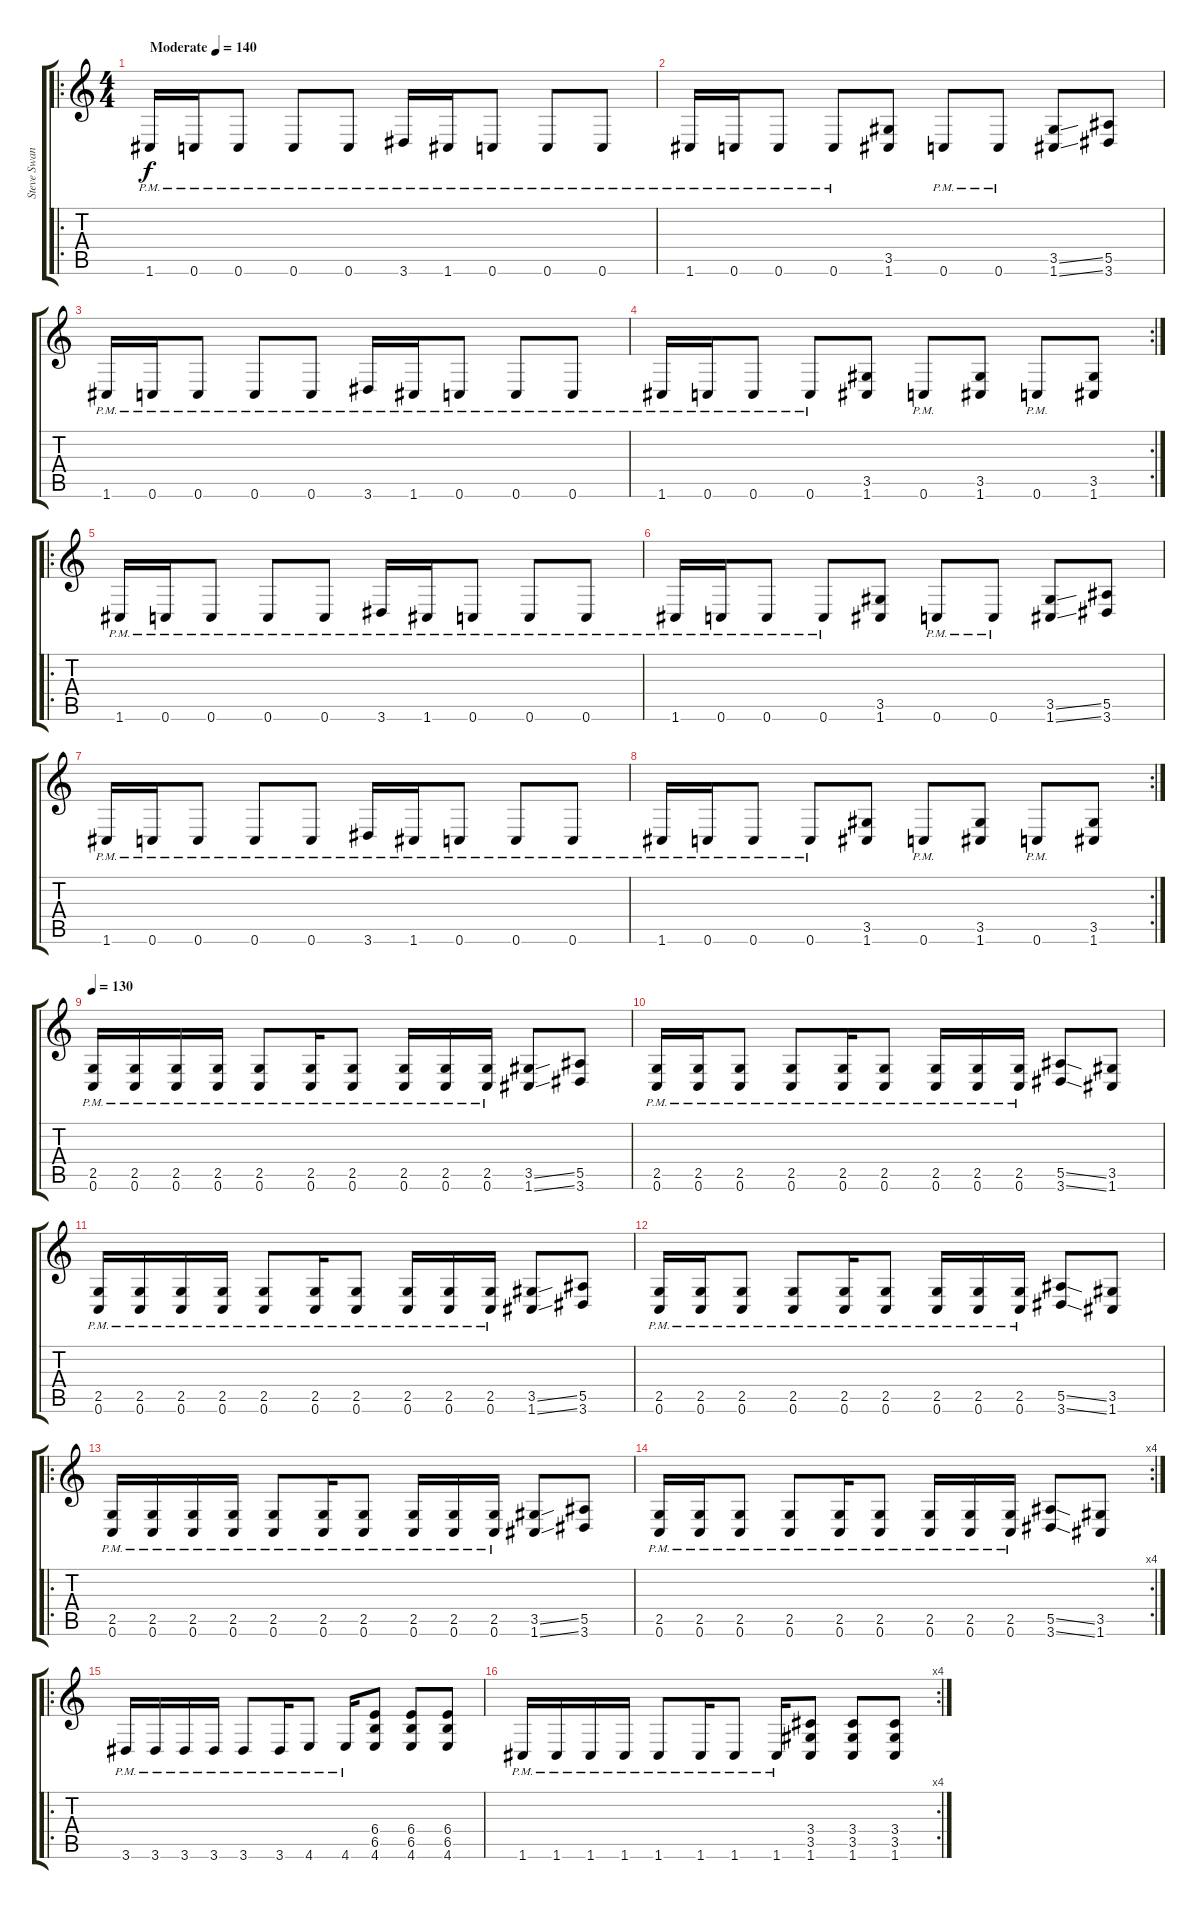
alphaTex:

\track ("Steve Swanson" "Steve Swan") {instrument distortionguitar}
\staff {score tabs}
\tuning (C4 G3 Eb3 Bb2 F2 C2) {hide}
\ro
\ts (4 4)
\tempo (140 "Moderate")
\clef g2
\ks c
1.6{pm}.16{dy f instrument distortionguitar} 0.6{pm}.16 0.6{pm}.8 0.6{pm}.8 0.6{pm}.8 3.6{pm}.16 1.6{pm}.16 0.6{pm}.8 0.6{pm}.8 0.6{pm}.8 |
1.6{pm}.16 0.6{pm}.16 0.6{pm}.8 0.6{pm}.8 (3.5 1.6).8 0.6{pm}.8 0.6{pm}.8 (3.5{ss} 1.6{ss}).8 (5.5 3.6).8 |
1.6{pm}.16 0.6{pm}.16 0.6{pm}.8 0.6{pm}.8 0.6{pm}.8 3.6{pm}.16 1.6{pm}.16 0.6{pm}.8 0.6{pm}.8 0.6{pm}.8 |
\rc 2
1.6{pm}.16 0.6{pm}.16 0.6{pm}.8 0.6{pm}.8 (3.5 1.6).8 0.6{pm}.8 (3.5 1.6).8 0.6{pm}.8 (3.5 1.6).8 |
\ro
1.6{pm}.16 0.6{pm}.16 0.6{pm}.8 0.6{pm}.8 0.6{pm}.8 3.6{pm}.16 1.6{pm}.16 0.6{pm}.8 0.6{pm}.8 0.6{pm}.8 |
1.6{pm}.16 0.6{pm}.16 0.6{pm}.8 0.6{pm}.8 (3.5 1.6).8 0.6{pm}.8 0.6{pm}.8 (3.5{ss} 1.6{ss}).8 (5.5 3.6).8 |
1.6{pm}.16 0.6{pm}.16 0.6{pm}.8 0.6{pm}.8 0.6{pm}.8 3.6{pm}.16 1.6{pm}.16 0.6{pm}.8 0.6{pm}.8 0.6{pm}.8 |
\rc 2
1.6{pm}.16 0.6{pm}.16 0.6{pm}.8 0.6{pm}.8 (3.5 1.6).8 0.6{pm}.8 (3.5 1.6).8 0.6{pm}.8 (3.5 1.6).8 |
\tempo 130
(2.5{pm} 0.6{pm}).16 (2.5{pm} 0.6{pm}).16 (2.5{pm} 0.6{pm}).16 (2.5{pm} 0.6{pm}).16 (2.5{pm} 0.6{pm}).8 (2.5{pm} 0.6{pm}).16 (2.5{pm} 0.6{pm}).8 (2.5{pm} 0.6{pm}).16 (2.5{pm} 0.6{pm}).16 (2.5{pm} 0.6{pm}).16 (3.5{ss} 1.6{ss}).8 (5.5 3.6).8 |
(2.5{pm} 0.6{pm}).16 (2.5{pm} 0.6{pm}).16 (2.5{pm} 0.6{pm}).8 (2.5{pm} 0.6{pm}).8 (2.5{pm} 0.6{pm}).16 (2.5{pm} 0.6{pm}).8 (2.5{pm} 0.6{pm}).16 (2.5{pm} 0.6{pm}).16 (2.5{pm} 0.6{pm}).16 (5.5{ss} 3.6{ss}).8 (3.5 1.6).8 |
(2.5{pm} 0.6{pm}).16 (2.5{pm} 0.6{pm}).16 (2.5{pm} 0.6{pm}).16 (2.5{pm} 0.6{pm}).16 (2.5{pm} 0.6{pm}).8 (2.5{pm} 0.6{pm}).16 (2.5{pm} 0.6{pm}).8 (2.5{pm} 0.6{pm}).16 (2.5{pm} 0.6{pm}).16 (2.5{pm} 0.6{pm}).16 (3.5{ss} 1.6{ss}).8 (5.5 3.6).8 |
(2.5{pm} 0.6{pm}).16 (2.5{pm} 0.6{pm}).16 (2.5{pm} 0.6{pm}).8 (2.5{pm} 0.6{pm}).8 (2.5{pm} 0.6{pm}).16 (2.5{pm} 0.6{pm}).8 (2.5{pm} 0.6{pm}).16 (2.5{pm} 0.6{pm}).16 (2.5{pm} 0.6{pm}).16 (5.5{ss} 3.6{ss}).8 (3.5 1.6).8 |
\ro
(2.5{pm} 0.6{pm}).16 (2.5{pm} 0.6{pm}).16 (2.5{pm} 0.6{pm}).16 (2.5{pm} 0.6{pm}).16 (2.5{pm} 0.6{pm}).8 (2.5{pm} 0.6{pm}).16 (2.5{pm} 0.6{pm}).8 (2.5{pm} 0.6{pm}).16 (2.5{pm} 0.6{pm}).16 (2.5{pm} 0.6{pm}).16 (3.5{ss} 1.6{ss}).8 (5.5 3.6).8 |
\rc 4
(2.5{pm} 0.6{pm}).16 (2.5{pm} 0.6{pm}).16 (2.5{pm} 0.6{pm}).8 (2.5{pm} 0.6{pm}).8 (2.5{pm} 0.6{pm}).16 (2.5{pm} 0.6{pm}).8 (2.5{pm} 0.6{pm}).16 (2.5{pm} 0.6{pm}).16 (2.5{pm} 0.6{pm}).16 (5.5{ss} 3.6{ss}).8 (3.5 1.6).8 |
\ro
3.6{pm}.16 3.6{pm}.16 3.6{pm}.16 3.6{pm}.16 3.6{pm}.8 3.6{pm}.16 4.6{pm}.8 4.6{pm}.16 (6.4 6.5 4.6).8 (6.4 6.5 4.6).8 (6.4 6.5 4.6).8 |
\rc 4
1.6{pm}.16 1.6{pm}.16 1.6{pm}.16 1.6{pm}.16 1.6{pm}.8 1.6{pm}.16 1.6{pm}.8 1.6{pm}.16 (3.4 3.5 1.6).8 (3.4 3.5 1.6).8 (3.4 3.5 1.6).8
